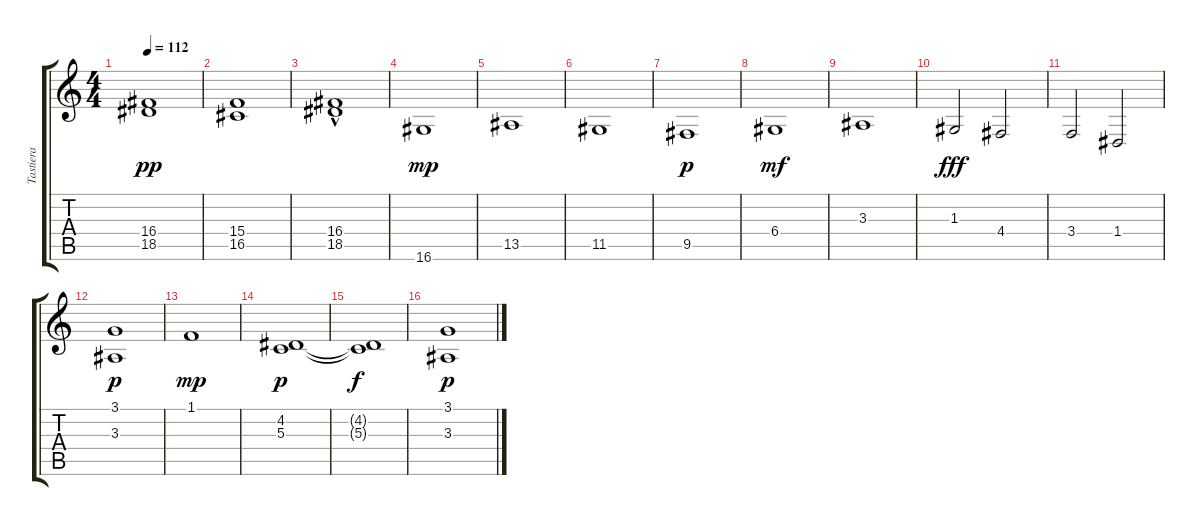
\track ("Tastiera" "Tastiera") {instrument stringensemble2}
\staff {score tabs}
\tuning (E4 B3 G3 D3 A2 E2) {hide}
\ts (4 4)
\tempo 112
\clef g2
\ks c
(16.4 18.5).1{dy pp} |
(15.4 16.5).1 |
(16.4 18.5{hac}).1 |
16.6.1{dy mp} |
13.5.1 |
11.5.1 |
9.5.1{dy p} |
6.4.1{dy mf} |
3.3.1 |
1.3.2{dy fff} 4.4.2 |
3.4.2 1.4.2 |
(3.1 3.3).1{dy p} |
1.1.1{dy mp} |
(4.2 5.3).1{dy p} |
(4.2{t} 5.3{t}).1{dy f} |
(3.1 3.3).1{dy p}
